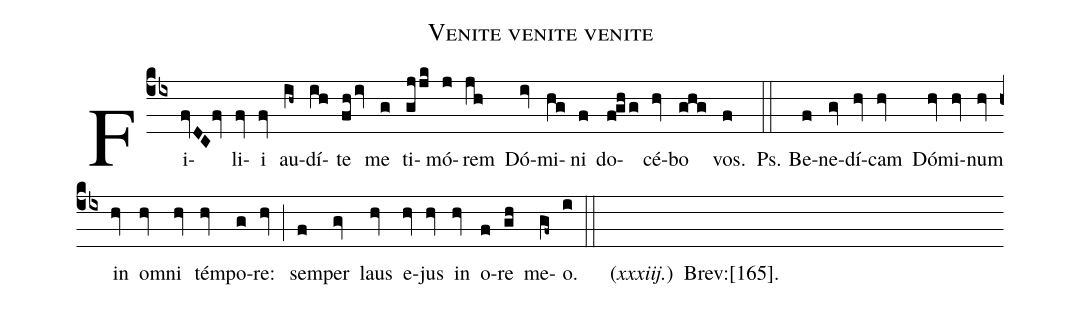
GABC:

name: Venite venite venite;
%%
(cb4) Fi(fvDC/0fv)li(fv)i(fv) au(ih~)dí(ih)te(fhiv) me(g) ti(gjjk)mó(j)rem(jh) Dó(iv)mi(hg)ni(f) do(fghg)cé(hv)bo(ghg) vos.(f) (::)

<sp>Ps.</sp> Be(f)ne(gv)dí(hv)cam(hv) Dó(hv)mi(hv)num(hv) in(hv) om(hv)ni(hv) tém(hv)po(g)re:(hv) (;)
sem(f)per(gv) laus(hv) e(hv)jus(hv) in(hv) o(f)re(gh) me(gf~)o.(i) (::) {~}<v>~(\emph{xxxiij.})~~Brev:[165].</v>()
